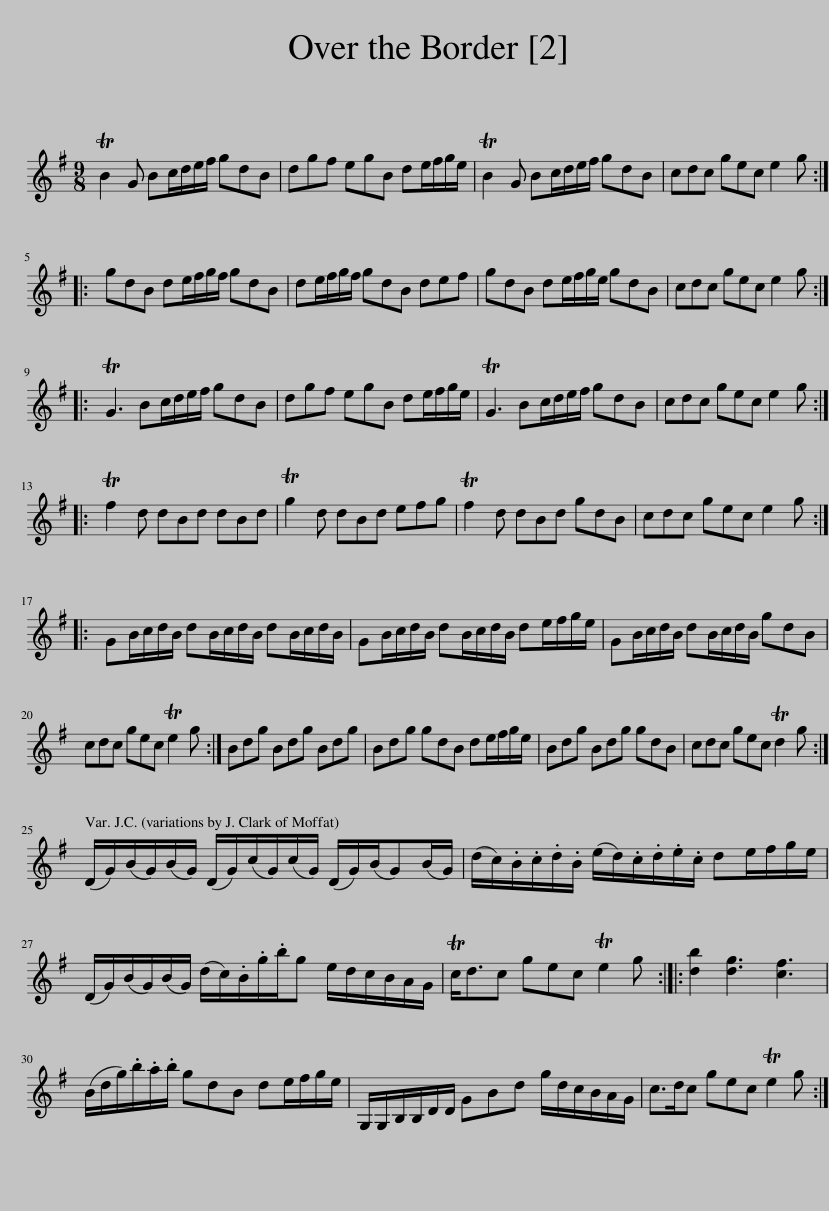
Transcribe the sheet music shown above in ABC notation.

X:1
L:1/8
M:9/8
I:linebreak $
K:G
V:1 treble
V:1
 TB2 G Bc/d/e/f/ gdB | dgf egB de/f/g/e/ | TB2 G Bc/d/e/f/ gdB | cdc gec e2 g ::$ gdB de/f/g/f/ gdB | %5
 de/f/g/f/ gdB def | gdB de/f/g/e/ gdB | cdc gec e2 g ::$ TG3 Bc/d/e/f/ gdB | dgf egB de/f/g/e/ | %10
 TG3 Bc/d/e/f/ gdB | cdc gec e2 g ::$ Tf2 d dBd dBd | Tg2 d dBd efg | Tf2 d dBd gdB | %15
 cdc gec e2 g ::$ GB/c/d/B/ dB/c/d/B/ dB/c/d/B/ | GB/c/d/B/ dB/c/d/B/ de/f/g/e/ | GB/c/d/B/ dB/c/d/B/ gdB |$ cdc gec Te2 g :| %20
 Bdg Bdg Bdg | Bdg gdB de/f/g/e/ | Bdg Bdg gdB | cdc gec Td2 g :|$ (D/G/)(B/G/)(B/G/) (D/G/)(c/G/)(c/G/) (D/G/)(B/G)(B/G/) | %25
 (d/c/).B/.c/.d/.B/ (e/d/).c/.d/.e/.c/ de/f/g/e/ |$ (D/G/)(B/G/)(B/G/) (d/c/).B/.g/.b/g e/d/c/B/A/G/ | Tc<dc gec Te2 g :: [db]2 [dg]3 [cf]3 |$ (B/d/g/).b/.a/.b/ gdB de/f/g/e/ | %30
 G,/G,/B,/B,/D/D/ GBd g/d/c/B/A/G/ | c>dc gec Te2 g :| %32
